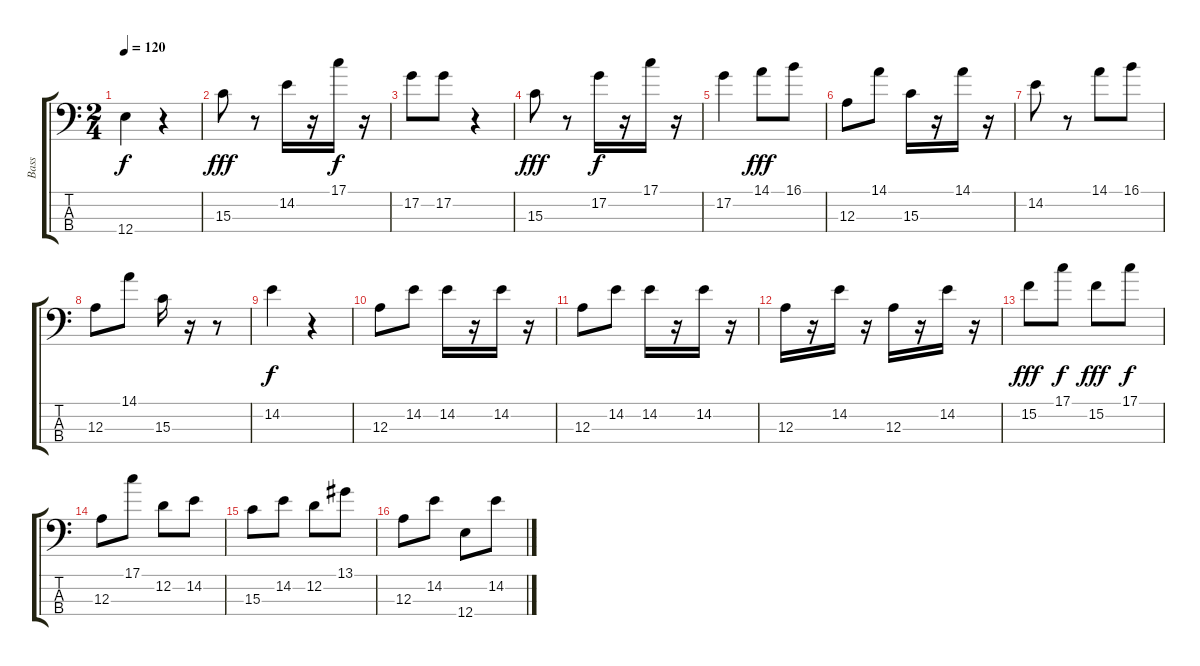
\track ("Bass" "Bass") {instrument electricbassfinger}
\staff {score tabs}
\tuning (G2 D2 A1 E1) {hide}
\ts (2 4)
\tempo 120
\clef f4
\ks c
12.4.4{dy f} r.4 |
15.3.8{dy fff} r.8 14.2.16 r.16 17.1.16{dy f} r.16 |
17.2.8 17.2.8 r.4 |
15.3.8{dy fff} r.8 17.2.16{dy f} r.16 17.1.16 r.16 |
17.2.4 14.1.8{dy fff} 16.1.8 |
12.3.8 14.1.8 15.3.16 r.16 14.1.16 r.16 |
14.2.8 r.8 14.1.8 16.1.8 |
12.3.8 14.1.8 15.3.16 r.16 r.8 |
14.2.4{dy f} r.4 |
12.3.8 14.2.8 14.2.16 r.16 14.2.16 r.16 |
12.3.8 14.2.8 14.2.16 r.16 14.2.16 r.16 |
12.3.16 r.16 14.2.16 r.16 12.3.16 r.16 14.2.16 r.16 |
15.2.8{dy fff} 17.1.8{dy f} 15.2.8{dy fff} 17.1.8{dy f} |
12.3.8 17.1.8 12.2.8 14.2.8 |
15.3.8 14.2.8 12.2.8 13.1.8 |
12.3.8 14.2.8 12.4.8 14.2.8
